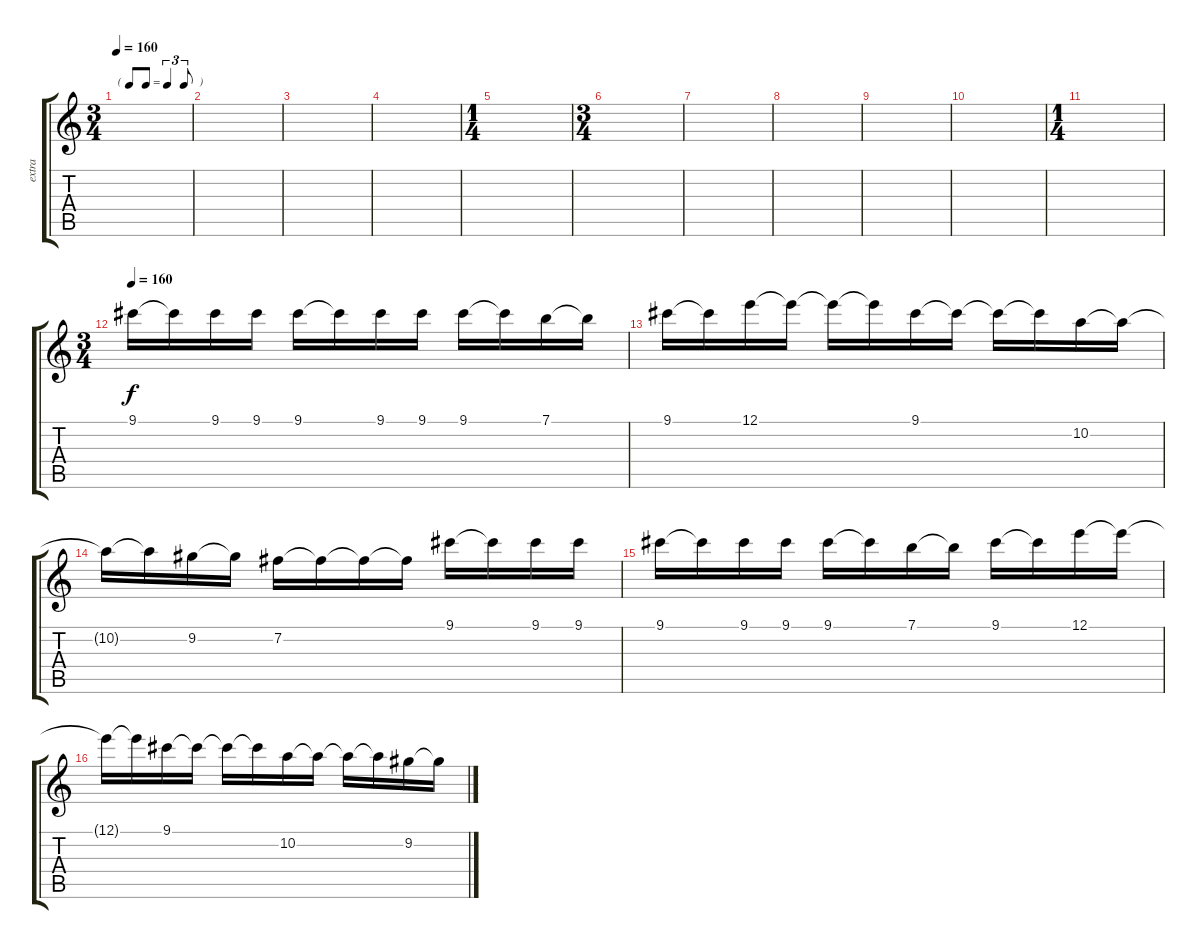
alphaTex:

\track ("extra                    gtr5" "extra     ") {instrument distortionguitar}
\staff {score tabs}
\tuning (E4 B3 G3 D3 A2 E2) {hide}
\ts (3 4)
\tf triplet8th
\tempo 160
\clef g2
\ks c
|
|
|
|
\ts (1 4)
|
\ts (3 4)
|
|
|
|
|
\ts (1 4)
|
\ts (3 4)
\tempo 160
9.1.16 9.1{t}.16 9.1.16 9.1.16 9.1.16 9.1{t}.16 9.1.16 9.1.16 9.1.16 9.1{t}.16 7.1.16 7.1{t}.16 |
9.1.16 9.1{t}.16 12.1.16 12.1{t}.16 12.1{t}.16 12.1{t}.16 9.1.16 9.1{t}.16 9.1{t}.16 9.1{t}.16 10.2.16 10.2{t}.16 |
10.2{t}.16 10.2{t}.16 9.2.16 9.2{t}.16 7.2.16 7.2{t}.16 7.2{t}.16 7.2{t}.16 9.1.16 9.1{t}.16 9.1.16 9.1.16 |
9.1.16 9.1{t}.16 9.1.16 9.1.16 9.1.16 9.1{t}.16 7.1.16 7.1{t}.16 9.1.16 9.1{t}.16 12.1.16 12.1{t}.16 |
12.1{t}.16 12.1{t}.16 9.1.16 9.1{t}.16 9.1{t}.16 9.1{t}.16 10.2.16 10.2{t}.16 10.2{t}.16 10.2{t}.16 9.2.16 9.2{t}.16
